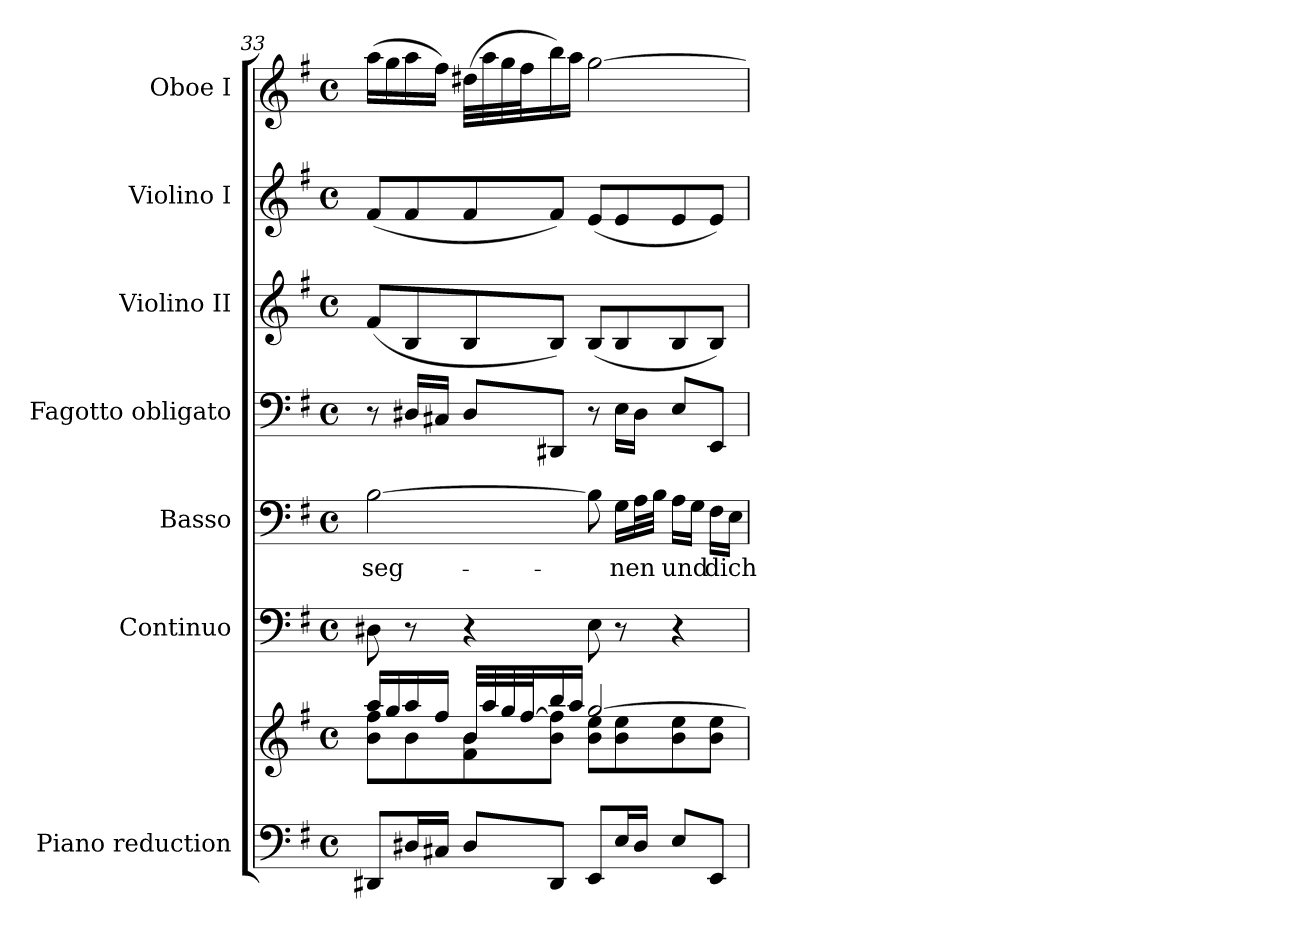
**kern	**kern	**kern	**kern	**text	**kern	**kern	**kern	**kern
*part7	*part7	*part6	*part5	*part5	*part4	*part3	*part2	*part1
*staff8	*staff7	*staff6	*staff5	*staff5	*staff4	*staff3	*staff2	*staff1
*I"Piano reduction	*	*I"Continuo	*I"Basso	*	*I"Fagotto obligato	*I"Violino II	*I"Violino I	*I"Oboe I
*I'Pno	*	*	*	*	*	*I'Vln	*I'Vln	*I'Ob
*clefF4	*clefG2	*clefF4	*clefF4	*	*clefF4	*clefG2	*clefG2	*clefG2
*k[f#]	*k[f#]	*k[f#]	*k[f#]	*	*k[f#]	*k[f#]	*k[f#]	*k[f#]
*M4/4	*M4/4	*M4/4	*M4/4	*	*M4/4	*M4/4	*M4/4	*M4/4
*met(c)	*met(c)	*met(c)	*met(c)	*	*met(c)	*met(c)	*met(c)	*met(c)
=33	=33	=33	=33	=33	=33	=33	=33	=33
*	*^	*	*	*	*	*	*	*
!	!	!	!	!	!LO:LY:b	!	!	!	!
8DD#X/L	16aa/LL	8b\ 8ff#\L	8D#X\	[2B\	seg-	8r	(<8f#/L	(<8f#/L	(>16aa\LL
.	16gg/	.	.	.	.	.	.	.	16gg\
16D#X/L	16aa/	8b\	8r	.	.	16D#X/LL	8B/	8f#/	16aa\
16C#X/JJ	16ff#/JJ	.	.	.	.	16C#X/JJ	.	.	16ff#\JJ)
8D#/L	32b/LLL	8f#\ 8b\	4r	.	.	8D#/L	8B/	8f#/	(>32dd#X\LLL
.	32aa/	.	.	.	.	.	.	.	32aa\
.	32gg/	.	.	.	.	.	.	.	32gg\
.	[32ff#/J	.	.	.	.	.	.	.	32ff#\J
8DD#/J	16bb/	8b\ 8ff#\]J	.	.	.	8DD#X/J	8B/J)	8f#/J)	16bb\)
.	16aa/JJ	.	.	.	.	.	.	.	16aa\JJ
8EE/L	[2gg/	8b\ 8ee\L	8E\	8B\]	.	8r	(<8B/L	(<8e/L	[2gg\
!	!	!	!	!	!LO:LY:b	!	!	!	!
16E/L	.	8b\ 8ee\	8r	16G\LL	-nen	16E\LL	8B/	8e/	.
16D#/JJ	.	.	.	32A\L	.	16D#\JJ	.	.	.
.	.	.	.	32B\JJJ	.	.	.	.	.
!	!	!	!	!	!LO:LY:b	!	!	!	!
8E/L	.	8b\ 8ee\	4r	16A\LL	und	8E/L	8B/	8e/	.
.	.	.	.	16G\JJ	.	.	.	.	.
!	!	!	!	!	!LO:LY:b	!	!	!	!
8EE/J	.	8b\ 8ee\J	.	16F#\LL	dich	8EE/J	8B/J)	8e/J)	.
.	.	.	.	16E\JJ	.	.	.	.	.
*	*v	*v	*	*	*	*	*	*	*
=	=	=	=	=	=	=	=	=
*-	*-	*-	*-	*-	*-	*-	*-	*-
